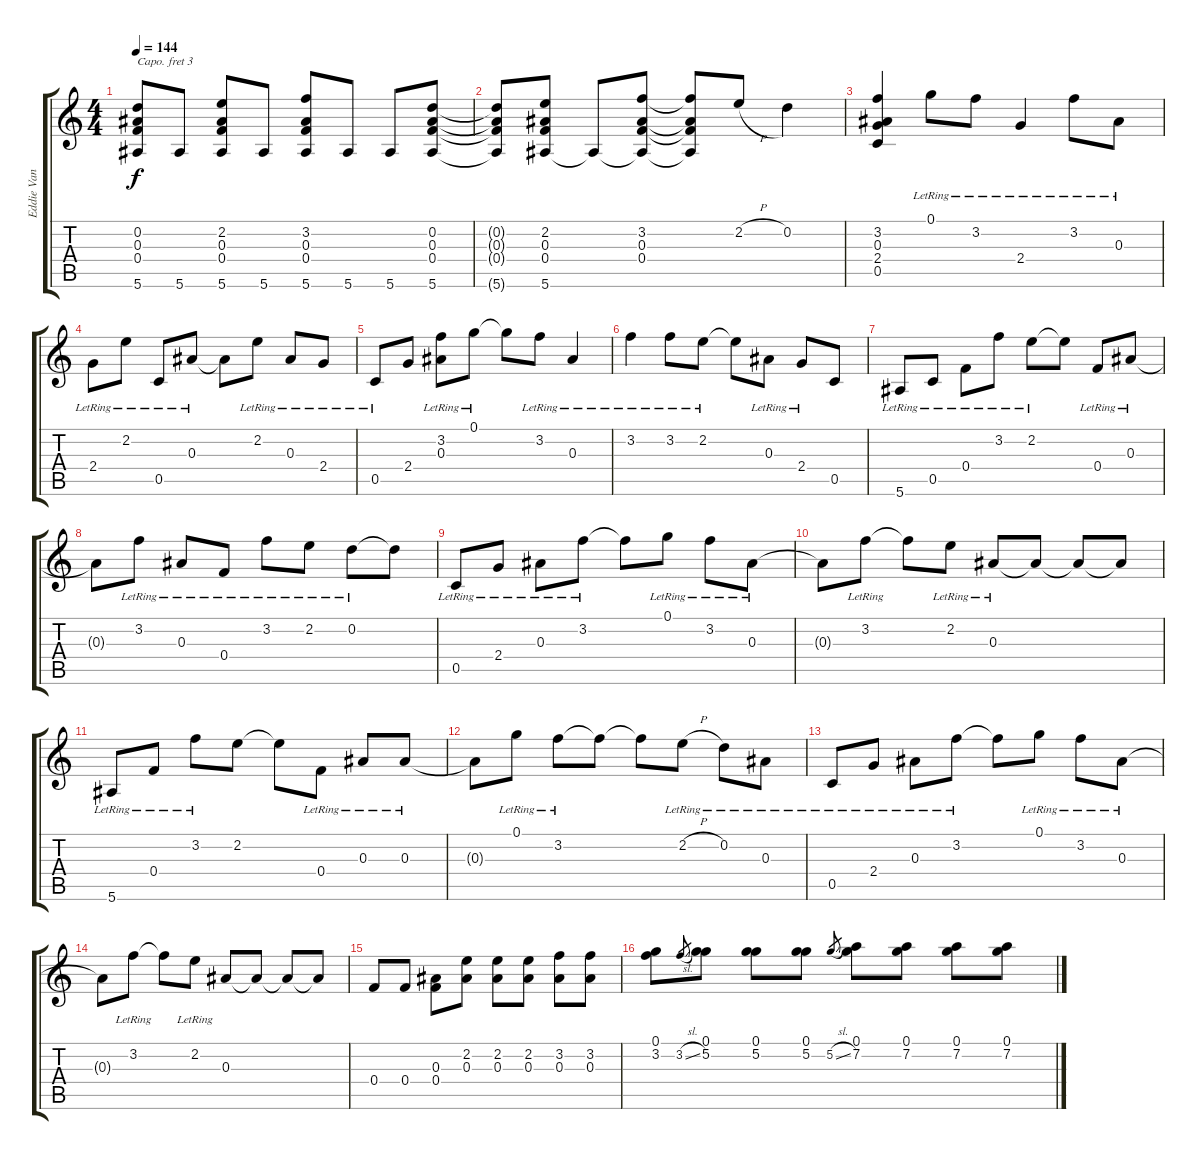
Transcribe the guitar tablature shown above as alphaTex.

\track ("Eddie Van Halen" "Eddie Van ") {instrument overdrivenguitar}
\staff {score tabs}
\capo 3
\tuning (E4 B3 G3 D3 A2 D2) {hide}
\ts (4 4)
\tempo 144
\clef g2
\ks c
(0.2 0.3 0.4 5.6).8{dy f} 5.6.8 (2.2 0.3 0.4 5.6).8 5.6.8 (3.2 0.3 0.4 5.6).8 5.6.8 5.6.8 (0.2 0.3 0.4 5.6).8 |
(0.2{t} 0.3{t} 0.4{t} 5.6{t}).8 (2.2 0.3 0.4 5.6).8 5.6{t}.8 (3.2 0.3 0.4 5.6{t}).8 (3.2{t} 0.3{t} 0.4{t} 5.6{t}).8 2.2{h}.8 0.2.4 |
(3.2 0.3 2.4 0.5).4 0.1{lr}.8 3.2{lr}.8 2.4{lr}.4 3.2{lr}.8 0.3{lr}.8 |
2.4{lr}.8 2.2{lr}.8 0.5{lr}.8 0.3{lr}.8 0.3{t}.8 2.2{lr}.8 0.3{lr}.8 2.4{lr}.8 |
0.5{lr}.8 2.4.8 (3.2{lr} 0.3).8 0.1{lr}.8 0.1{t}.8 3.2{lr}.8 0.3{lr}.4 |
3.2{lr}.4 3.2{lr}.8 2.2{lr}.8 2.2{t}.8 0.3{lr}.8 2.4{lr}.8 0.5.8 |
5.6{lr}.8 0.5{lr}.8 0.4{lr}.8 3.2{lr}.8 2.2{lr}.8 2.2{t}.8 0.4{lr}.8 0.3{lr}.8 |
0.3{t}.8 3.2{lr}.8 0.3{lr}.8 0.4{lr}.8 3.2{lr}.8 2.2{lr}.8 0.2{lr}.8 0.2{t}.8 |
0.5{lr}.8 2.4{lr}.8 0.3{lr}.8 3.2{lr}.8 3.2{t}.8 0.1{lr}.8 3.2{lr}.8 0.3{lr}.8 |
0.3{t}.8 3.2{lr}.8 3.2{t}.8 2.2{lr}.8 0.3{lr}.8 0.3{t}.8 0.3{t}.8 0.3{t}.8 |
5.6{lr}.8 0.4{lr}.8 3.2{lr}.8 2.2.8 2.2{t}.8 0.4{lr}.8 0.3{lr}.8 0.3{lr}.8 |
0.3{t}.8 0.1{lr}.8 3.2{lr}.8 3.2{t}.8 3.2{t}.8 2.2{h lr}.8 0.2{lr}.8 0.3{lr}.8 |
0.5{lr}.8 2.4{lr}.8 0.3{lr}.8 3.2{lr}.8 3.2{t}.8 0.1{lr}.8 3.2{lr}.8 0.3{lr}.8 |
0.3{t}.8 3.2{lr}.8 3.2{t}.8 2.2{lr}.8 0.3.8 0.3{t}.8 0.3{t}.8 0.3{t}.8 |
0.4.8 0.4.8 (0.3 0.4).8 (2.2 0.3).8 (2.2 0.3).8 (2.2 0.3).8 (3.2 0.3).8 (3.2 0.3).8 |
(0.1 3.2).8 3.2{sl}.8{gr} (0.1 5.2).8 (0.1 5.2).8 (0.1 5.2).8 5.2{sl}.8{gr} (0.1 7.2).8 (0.1 7.2).8 (0.1 7.2).8 (0.1 7.2).8
